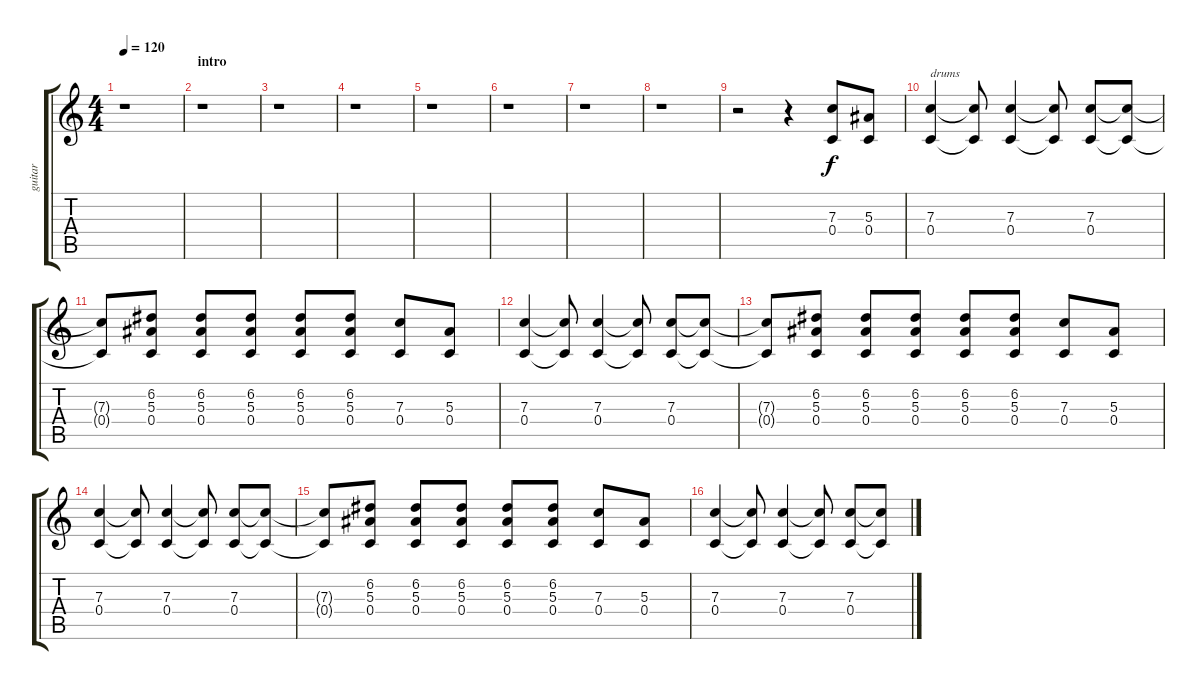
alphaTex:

\track ("guitar" "guitar") {instrument acousticguitarnylon}
\staff {score tabs}
\tuning (D4 A3 F3 C3 G2 D2) {hide}
\ts (4 4)
\tempo 120
\clef g2
\ks c
r.1{dy f instrument acousticguitarnylon} |
\section ("" "intro")
r.1 |
r.1 |
r.1 |
r.1 |
r.1 |
r.1 |
r.1 |
r.2 r.4 (7.3 0.4).8 (5.3 0.4).8 |
(7.3 0.4).4{txt "drums"} (7.3{t} 0.4{t}).8 (7.3 0.4).4 (7.3{t} 0.4{t}).8 (7.3 0.4).8 (7.3{t} 0.4{t}).8 |
(7.3{t} 0.4{t}).8 (6.2 5.3 0.4).8 (6.2 5.3 0.4).8 (6.2 5.3 0.4).8 (6.2 5.3 0.4).8 (6.2 5.3 0.4).8 (7.3 0.4).8 (5.3 0.4).8 |
(7.3 0.4).4 (7.3{t} 0.4{t}).8 (7.3 0.4).4 (7.3{t} 0.4{t}).8 (7.3 0.4).8 (7.3{t} 0.4{t}).8 |
(7.3{t} 0.4{t}).8 (6.2 5.3 0.4).8 (6.2 5.3 0.4).8 (6.2 5.3 0.4).8 (6.2 5.3 0.4).8 (6.2 5.3 0.4).8 (7.3 0.4).8 (5.3 0.4).8 |
(7.3 0.4).4 (7.3{t} 0.4{t}).8 (7.3 0.4).4 (7.3{t} 0.4{t}).8 (7.3 0.4).8 (7.3{t} 0.4{t}).8 |
(7.3{t} 0.4{t}).8 (6.2 5.3 0.4).8 (6.2 5.3 0.4).8 (6.2 5.3 0.4).8 (6.2 5.3 0.4).8 (6.2 5.3 0.4).8 (7.3 0.4).8 (5.3 0.4).8 |
(7.3 0.4).4 (7.3{t} 0.4{t}).8 (7.3 0.4).4 (7.3{t} 0.4{t}).8 (7.3 0.4).8 (7.3{t} 0.4{t}).8
